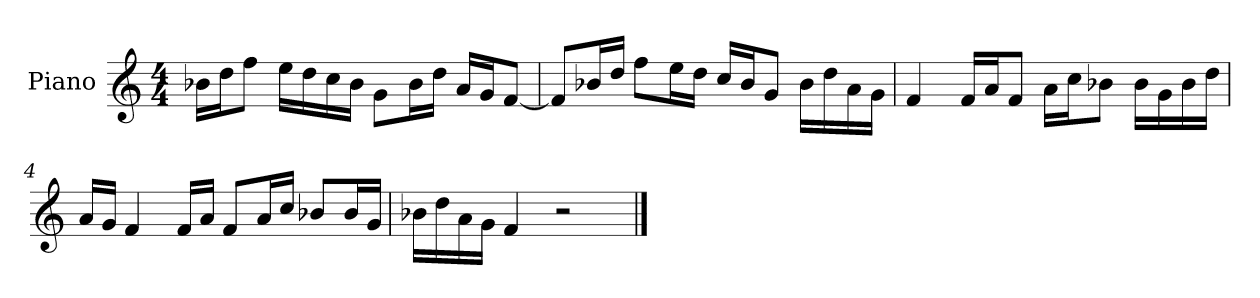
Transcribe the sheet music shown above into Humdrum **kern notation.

**kern
*part1
*staff1
*I"Piano
*I'P-no
*clefG2
*k[]
*M4/4
*MM90
=1
16b-X\LL
16dd\J
8ff\J
16ee\LL
16dd\
16cc\
16b-\JJ
8g\L
16b-\L
16dd\JJ
16a/LL
16g/J
[8f/J
=2
8f/L]
16b-X/L
16dd/JJ
8ff\L
16ee\L
16dd\JJ
16cc/LL
16b-/J
8g/J
16b-\LL
16dd\
16a\
16g\JJ
=3
4f/
16f/LL
16a/J
8f/J
16a\LL
16cc\J
8b-X\J
16b-\LL
16g\
16b-\
16dd\JJ
!!LO:LB:g=z
=4
16a/LL
16g/JJ
4f/
16f/LL
16a/JJ
8f/L
16a/L
16cc/JJ
8b-X/L
16b-/L
16g/JJ
=5
16b-X\LL
16dd\
16a\
16g\JJ
4f/
2r
==
*-
